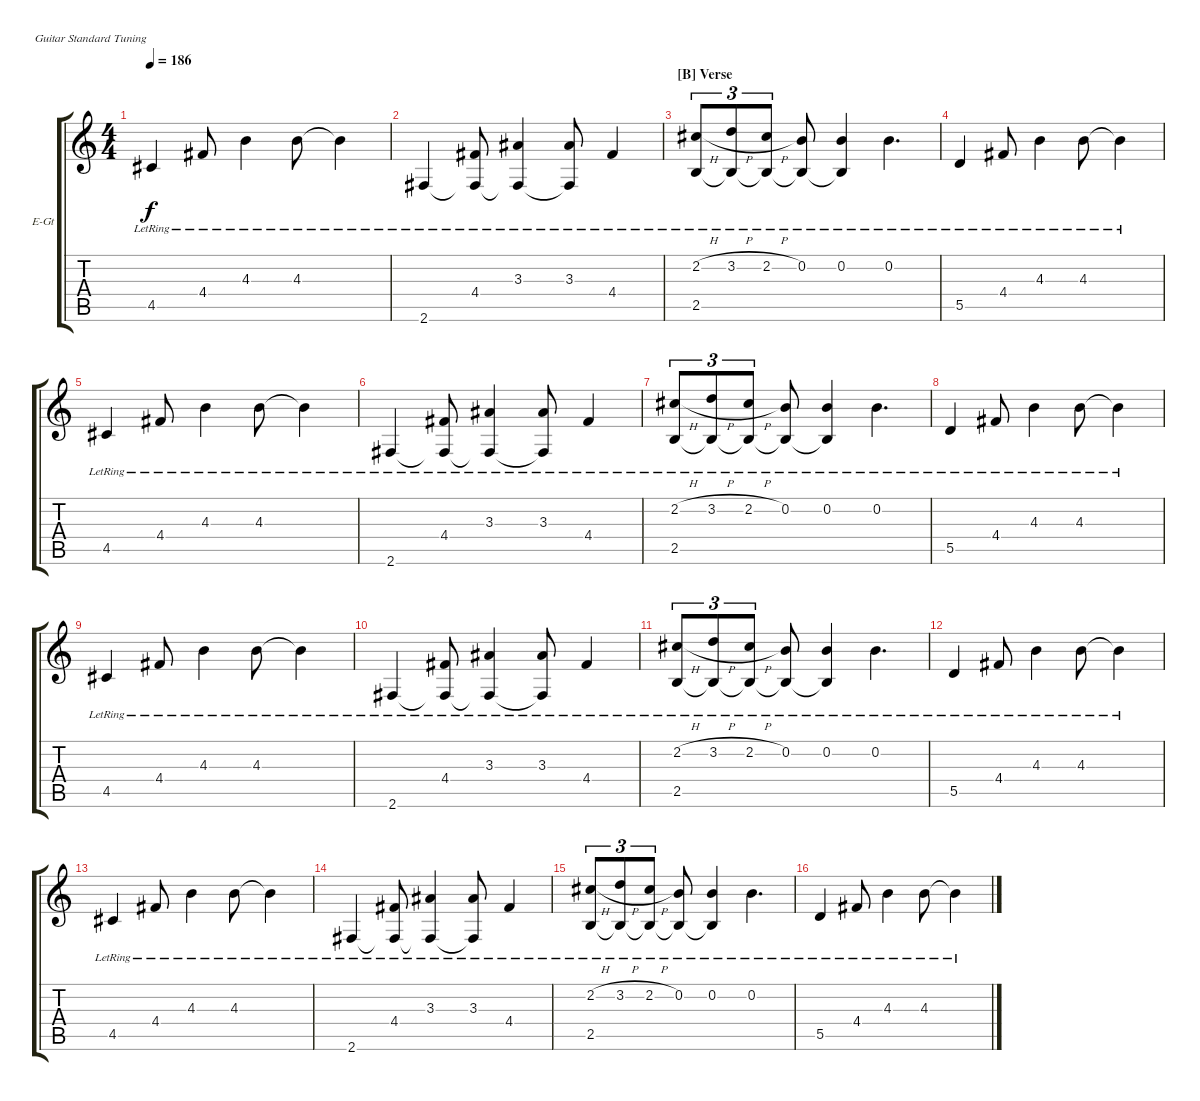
\defaultSystemsLayout 4
\bracketExtendMode groupsimilarinstruments
\firstSystemTrackNameOrientation horizontal
\otherSystemsTrackNameOrientation horizontal
\track ("Electric Guitar" "E-Gt") {instrument electricguitarclean}
\staff {score tabs}
\tuning (E4 B3 G3 D3 A2 E2)
\ts (4 4)
\tempo 186
\clef g2
\scale
0.333333
\ks c
4.5{lr}.4{dy f} 4.4{lr}.8 4.3{lr}.4 4.3{lr}.8 4.3{lr t}.4 |
\scale
0.333333 2.6{lr}.4 (4.4{lr} 2.6{lr t}).8 (3.3{lr} 2.6{lr t}).4 (3.3{lr} 2.6{lr t}).8 4.4{lr}.4 |
\section ("B" "Verse")
\scale
0.333333 (2.2{h lr} 2.5{lr}).8{tu (3 2)} (3.2{h lr} 2.5{lr t}).8{tu (3 2)} (2.2{h lr} 2.5{lr t}).8{tu (3 2)} (0.2{lr} 2.5{lr t}).8 (0.2{lr} 2.5{lr t}).4 0.2{lr}.4{d} |
\scale
0.333333 5.5{lr}.4 4.4{lr}.8 4.3{lr}.4 4.3{lr}.8 4.3{lr t}.4 |
\scale
0.333333 4.5{lr}.4 4.4{lr}.8 4.3{lr}.4 4.3{lr}.8 4.3{lr t}.4 |
\scale
0.333333 2.6{lr}.4 (4.4{lr} 2.6{lr t}).8 (3.3{lr} 2.6{lr t}).4 (3.3{lr} 2.6{lr t}).8 4.4{lr}.4 |
\scale
0.333333 (2.2{h lr} 2.5{lr}).8{tu (3 2)} (3.2{h lr} 2.5{lr t}).8{tu (3 2)} (2.2{h lr} 2.5{lr t}).8{tu (3 2)} (0.2{lr} 2.5{lr t}).8 (0.2{lr} 2.5{lr t}).4 0.2{lr}.4{d} |
\scale
0.333333 5.5{lr}.4 4.4{lr}.8 4.3{lr}.4 4.3{lr}.8 4.3{lr t}.4 |
\scale
0.333333 4.5{lr}.4 4.4{lr}.8 4.3{lr}.4 4.3{lr}.8 4.3{lr t}.4 |
\scale
0.333333 2.6{lr}.4 (4.4{lr} 2.6{lr t}).8 (3.3{lr} 2.6{lr t}).4 (3.3{lr} 2.6{lr t}).8 4.4{lr}.4 |
\scale
0.333333 (2.2{h lr} 2.5{lr}).8{tu (3 2)} (3.2{h lr} 2.5{lr t}).8{tu (3 2)} (2.2{h lr} 2.5{lr t}).8{tu (3 2)} (0.2{lr} 2.5{lr t}).8 (0.2{lr} 2.5{lr t}).4 0.2{lr}.4{d} |
\scale
0.333333 5.5{lr}.4 4.4{lr}.8 4.3{lr}.4 4.3{lr}.8 4.3{lr t}.4 |
\scale
0.333333 4.5{lr}.4 4.4{lr}.8 4.3{lr}.4 4.3{lr}.8 4.3{lr t}.4 |
\scale
0.333333 2.6{lr}.4 (4.4{lr} 2.6{lr t}).8 (3.3{lr} 2.6{lr t}).4 (3.3{lr} 2.6{lr t}).8 4.4{lr}.4 |
\scale
0.333333 (2.2{h lr} 2.5{lr}).8{tu (3 2)} (3.2{h lr} 2.5{lr t}).8{tu (3 2)} (2.2{h lr} 2.5{lr t}).8{tu (3 2)} (0.2{lr} 2.5{lr t}).8 (0.2{lr} 2.5{lr t}).4 0.2{lr}.4{d} |
\scale
0.333333 5.5{lr}.4 4.4{lr}.8 4.3{lr}.4 4.3{lr}.8 4.3{lr t}.4
